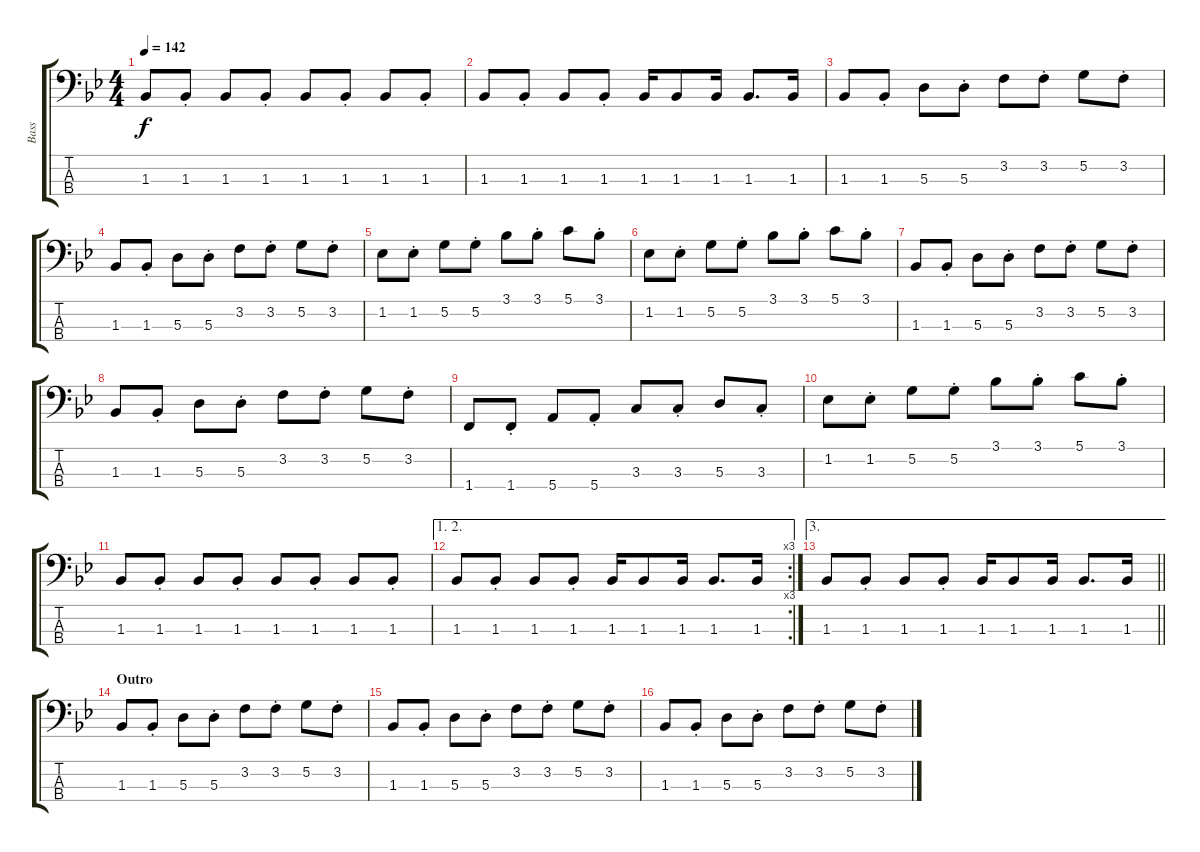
\track ("Bass    " "Bass    ") {instrument electricbassfinger}
\staff {score tabs}
\tuning (G2 D2 A1 E1) {hide}
\ts (4 4)
\tempo 142
\clef f4
\ks bb
1.3.8{dy f} 1.3{st}.8 1.3.8 1.3{st}.8 1.3.8 1.3{st}.8 1.3.8 1.3{st}.8 |
1.3.8 1.3{st}.8 1.3.8 1.3{st}.8 1.3.16 1.3.8 1.3.16 1.3.8{d} 1.3.16 |
1.3.8 1.3{st}.8 5.3.8 5.3{st}.8 3.2.8 3.2{st}.8 5.2.8 3.2{st}.8 |
1.3.8 1.3{st}.8 5.3.8 5.3{st}.8 3.2.8 3.2{st}.8 5.2.8 3.2{st}.8 |
1.2.8 1.2{st}.8 5.2.8 5.2{st}.8 3.1.8 3.1{st}.8 5.1.8 3.1{st}.8 |
1.2.8 1.2{st}.8 5.2.8 5.2{st}.8 3.1.8 3.1{st}.8 5.1.8 3.1{st}.8 |
1.3.8 1.3{st}.8 5.3.8 5.3{st}.8 3.2.8 3.2{st}.8 5.2.8 3.2{st}.8 |
1.3.8 1.3{st}.8 5.3.8 5.3{st}.8 3.2.8 3.2{st}.8 5.2.8 3.2{st}.8 |
1.4.8 1.4{st}.8 5.4.8 5.4{st}.8 3.3.8 3.3{st}.8 5.3.8 3.3{st}.8 |
1.2.8 1.2{st}.8 5.2.8 5.2{st}.8 3.1.8 3.1{st}.8 5.1.8 3.1{st}.8 |
1.3.8 1.3{st}.8 1.3.8 1.3{st}.8 1.3.8 1.3{st}.8 1.3.8 1.3{st}.8 |
\ae (1 2)
\rc 3
1.3.8 1.3{st}.8 1.3.8 1.3{st}.8 1.3.16 1.3.8 1.3.16 1.3.8{d} 1.3.16 |
\ae 3
\barLineRight lightlight
1.3.8 1.3{st}.8 1.3.8 1.3{st}.8 1.3.16 1.3.8 1.3.16 1.3.8{d} 1.3.16 |
\section ("" "Outro")
1.3.8 1.3{st}.8 5.3.8 5.3{st}.8 3.2.8 3.2{st}.8 5.2.8 3.2{st}.8 |
1.3.8 1.3{st}.8 5.3.8 5.3{st}.8 3.2.8 3.2{st}.8 5.2.8 3.2{st}.8 |
1.3.8 1.3{st}.8 5.3.8 5.3{st}.8 3.2.8 3.2{st}.8 5.2.8 3.2{st}.8
